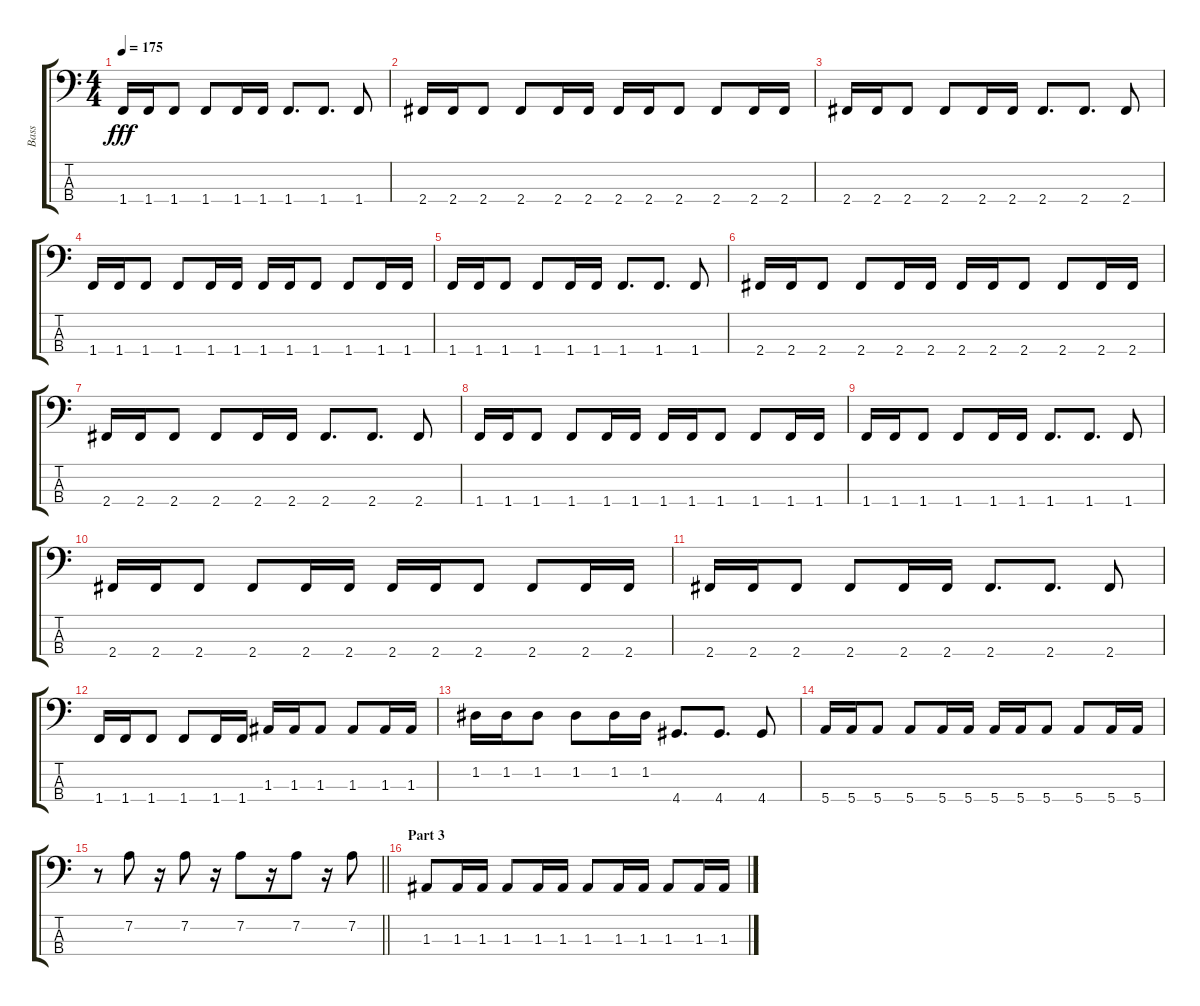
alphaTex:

\track ("Bass" "Bass") {instrument electricbassfinger}
\staff {score tabs}
\tuning (G2 D2 A1 E1) {hide}
\ts (4 4)
\tempo 175
\clef f4
\ks c
1.4.16{dy fff} 1.4.16 1.4.8 1.4.8 1.4.16 1.4.16 1.4.8{d} 1.4.8{d} 1.4.8 |
2.4.16 2.4.16 2.4.8 2.4.8 2.4.16 2.4.16 2.4.16 2.4.16 2.4.8 2.4.8 2.4.16 2.4.16 |
2.4.16 2.4.16 2.4.8 2.4.8 2.4.16 2.4.16 2.4.8{d} 2.4.8{d} 2.4.8 |
1.4.16 1.4.16 1.4.8 1.4.8 1.4.16 1.4.16 1.4.16 1.4.16 1.4.8 1.4.8 1.4.16 1.4.16 |
1.4.16 1.4.16 1.4.8 1.4.8 1.4.16 1.4.16 1.4.8{d} 1.4.8{d} 1.4.8 |
2.4.16 2.4.16 2.4.8 2.4.8 2.4.16 2.4.16 2.4.16 2.4.16 2.4.8 2.4.8 2.4.16 2.4.16 |
2.4.16 2.4.16 2.4.8 2.4.8 2.4.16 2.4.16 2.4.8{d} 2.4.8{d} 2.4.8 |
1.4.16 1.4.16 1.4.8 1.4.8 1.4.16 1.4.16 1.4.16 1.4.16 1.4.8 1.4.8 1.4.16 1.4.16 |
1.4.16 1.4.16 1.4.8 1.4.8 1.4.16 1.4.16 1.4.8{d} 1.4.8{d} 1.4.8 |
2.4.16 2.4.16 2.4.8 2.4.8 2.4.16 2.4.16 2.4.16 2.4.16 2.4.8 2.4.8 2.4.16 2.4.16 |
2.4.16 2.4.16 2.4.8 2.4.8 2.4.16 2.4.16 2.4.8{d} 2.4.8{d} 2.4.8 |
1.4.16 1.4.16 1.4.8 1.4.8 1.4.16 1.4.16 1.3.16 1.3.16 1.3.8 1.3.8 1.3.16 1.3.16 |
1.2.16 1.2.16 1.2.8 1.2.8 1.2.16 1.2.16 4.4.8{d} 4.4.8{d} 4.4.8 |
5.4.16 5.4.16 5.4.8 5.4.8 5.4.16 5.4.16 5.4.16 5.4.16 5.4.8 5.4.8 5.4.16 5.4.16 |
\barLineRight lightlight
r.8 7.2.8 r.16 7.2.8 r.16 7.2.8 r.16 7.2.8 r.16 7.2.8 |
\section ("" "Part 3")
1.3.8 1.3.16 1.3.16 1.3.8 1.3.16 1.3.16 1.3.8 1.3.16 1.3.16 1.3.8 1.3.16 1.3.16
